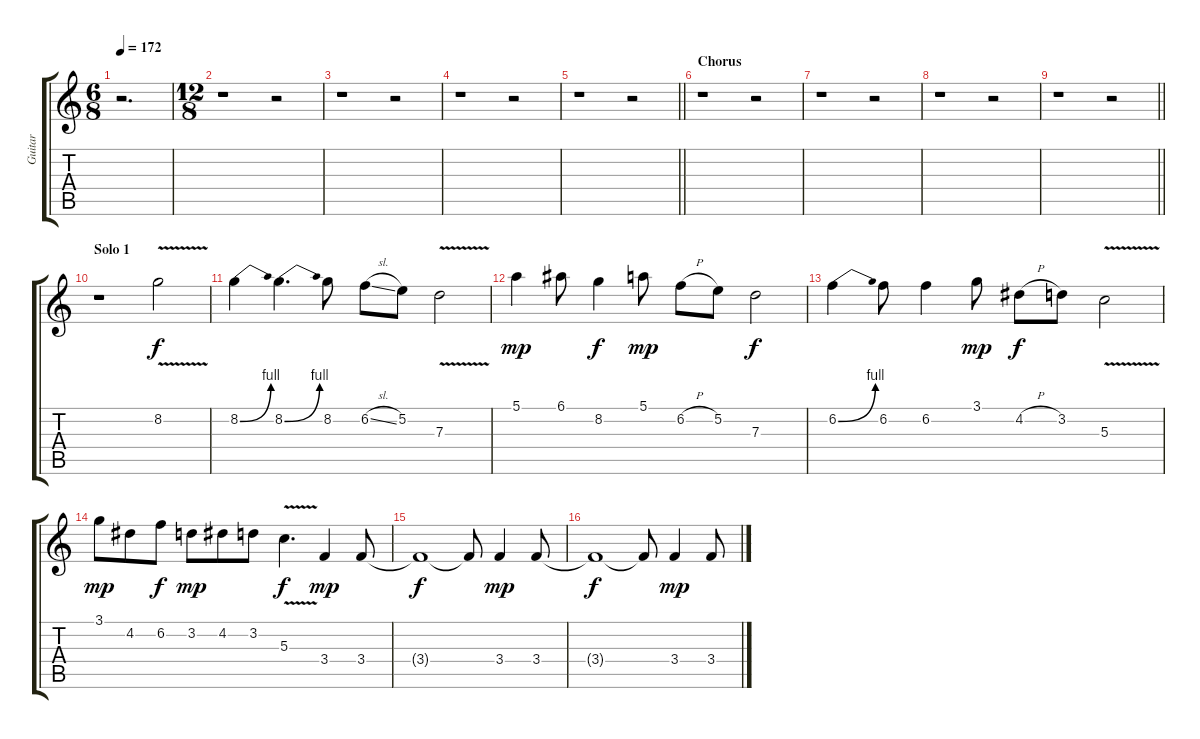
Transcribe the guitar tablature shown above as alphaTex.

\track ("Guitar" "Guitar") {instrument overdrivenguitar}
\staff {score tabs}
\tuning (E4 B3 G3 D3 A2 E2) {hide}
\ts (6 8)
\tempo 172
\clef g2
\ks c
r.2{d dy f} |
\ts (12 8)
r.1 r.2 |
r.1 r.2 |
r.1 r.2 |
\barLineRight lightlight
r.1 r.2 |
\section ("" "Chorus")
r.1 r.2 |
r.1 r.2 |
r.1 r.2 |
\barLineRight lightlight
r.1 r.2 |
\section ("" "Solo 1")
r.1 8.2{v}.2 |
8.2{be (bend 0 0 60 4)}.4 8.2{be (bend 0 0 60 4)}.4{d} 8.2.8 6.2{sl}.8 5.2.8 7.3{v}.2 |
5.1.4{dy mp} 6.1.8 8.2.4{dy f} 5.1.8{dy mp} 6.2{h}.8 5.2.8 7.3.2{dy f} |
6.2{be (bend 0 0 60 4)}.4 6.2.8 6.2.4 3.1.8{dy mp} 4.2{h}.8{dy f} 3.2.8 5.3{v}.2 |
3.1.8{dy mp} 4.2.8 6.2.8{dy f} 3.2.8{dy mp} 4.2.8 3.2.8 5.3{v}.4{d dy f} 3.4.4{dy mp} 3.4.8 |
3.4{t}.1{dy f} 3.4{t}.8 3.4.4{dy mp} 3.4.8 |
3.4{t}.1{dy f} 3.4{t}.8 3.4.4{dy mp} 3.4.8
